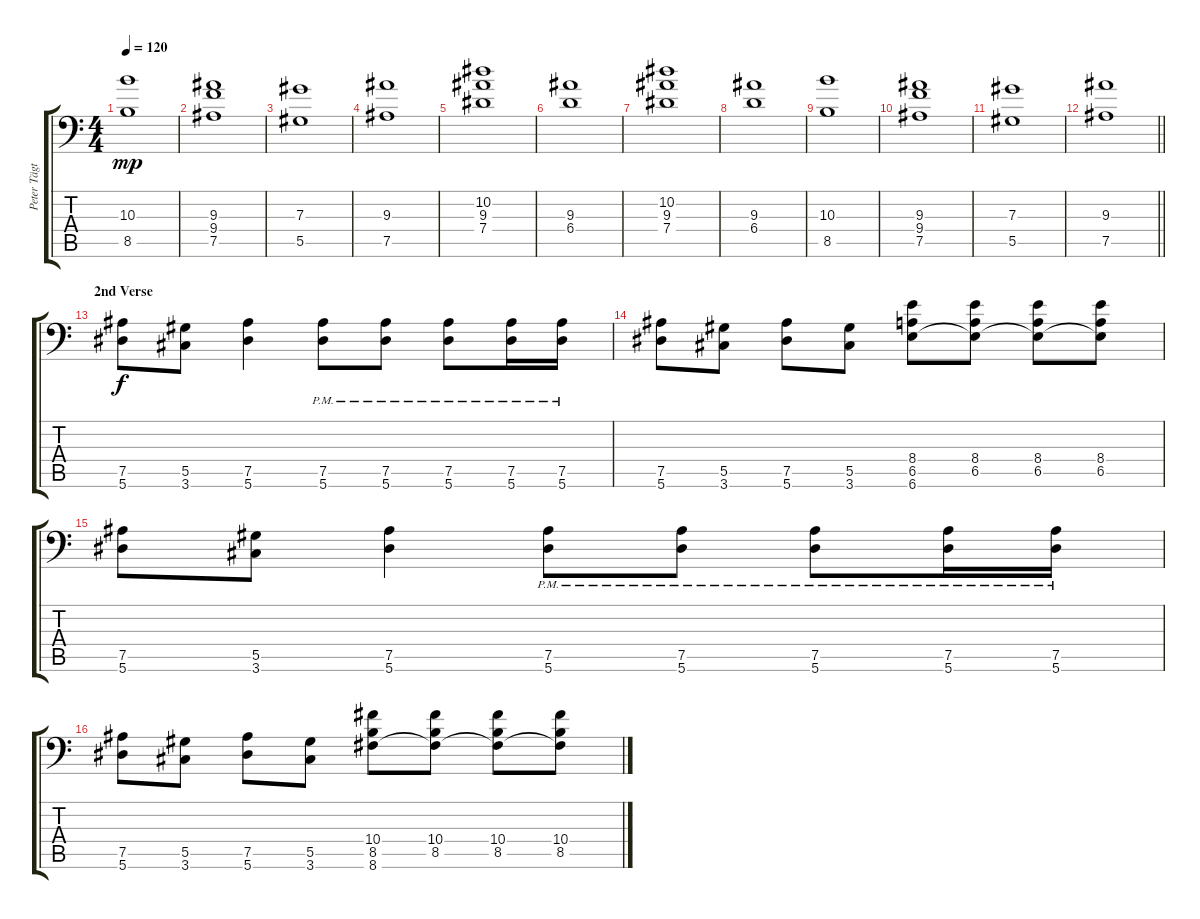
\track ("Peter Tägtgren " "Peter Tägt") {instrument distortionguitar}
\staff {score tabs}
\tuning (Bb3 F3 Db3 Ab2 Eb2 Bb1) {hide}
\ts (4 4)
\tempo 120
\clef f4
\ks c
(10.3 8.5).1{dy mp} |
(9.3 9.4 7.5).1 |
(7.3 5.5).1 |
(9.3 7.5).1 |
(10.2 9.3 7.4).1 |
(9.3 6.4).1 |
(10.2 9.3 7.4).1 |
(9.3 6.4).1 |
(10.3 8.5).1 |
(9.3 9.4 7.5).1 |
(7.3 5.5).1 |
\barLineRight lightlight
(9.3 7.5).1 |
\section ("" "2nd Verse")
(7.5 5.6).8{dy f instrument distortionguitar} (5.5 3.6).8 (7.5 5.6).4 (7.5{pm} 5.6{pm}).8 (7.5{pm} 5.6{pm}).8 (7.5{pm} 5.6{pm}).8 (7.5{pm} 5.6{pm}).16 (7.5{pm} 5.6{pm}).16 |
(7.5 5.6).8 (5.5 3.6).8 (7.5 5.6).8 (5.5 3.6).8 (8.4 6.5 6.6).8 (8.4 6.5 6.6{t}).8 (8.4 6.5 6.6{t}).8 (8.4 6.5 6.6{t}).8 |
(7.5 5.6).8 (5.5 3.6).8 (7.5 5.6).4 (7.5{pm} 5.6{pm}).8 (7.5{pm} 5.6{pm}).8 (7.5{pm} 5.6{pm}).8 (7.5{pm} 5.6{pm}).16 (7.5{pm} 5.6{pm}).16 |
(7.5 5.6).8 (5.5 3.6).8 (7.5 5.6).8 (5.5 3.6).8 (10.4 8.5 8.6).8 (10.4 8.5 8.6{t}).8 (10.4 8.5 8.6{t}).8 (10.4 8.5 8.6{t}).8
